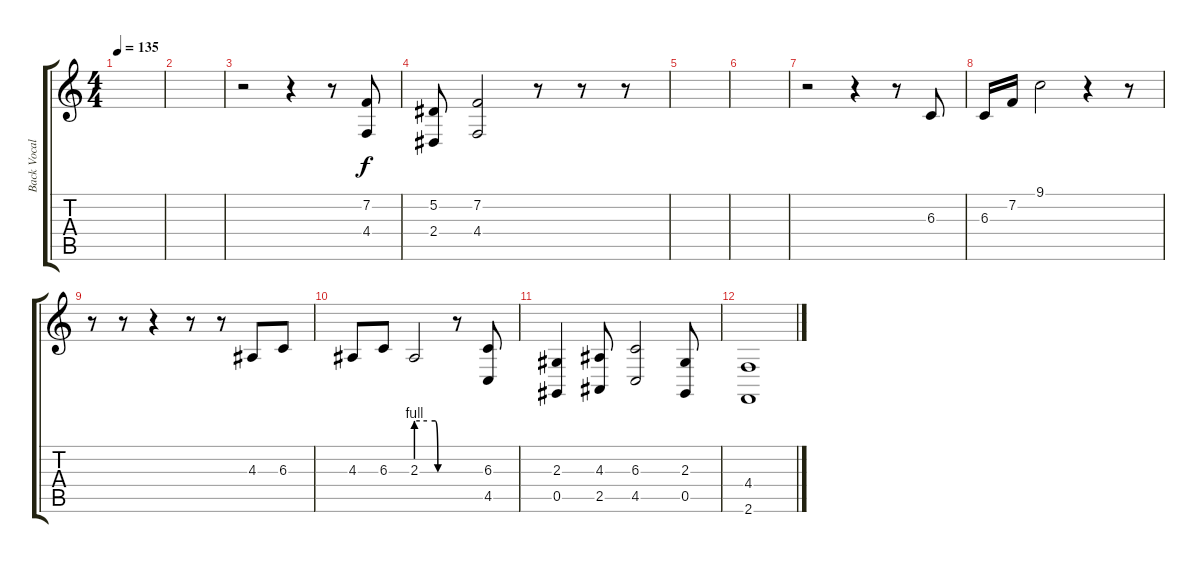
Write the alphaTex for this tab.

\track ("Back Vocal" "Back Vocal") {instrument synthbrass2}
\staff {score tabs}
\tuning (Eb4 Bb3 Gb3 Db3 Ab2 Eb2) {hide}
\ts (4 4)
\tempo 135
\clef g2
\ks c
|
|
r.2 r.4 r.8 (7.2 4.4).8 |
(5.2 2.4).8 (7.2 4.4).2 r.8 r.8 r.8 |
|
|
r.2 r.4 r.8 6.3.8 |
6.3.16 7.2.16 9.1.2 r.4 r.8 |
r.8 r.8 r.4 r.8 r.8 4.3.8 6.3.8 |
4.3.8 6.3.8 2.3{be (custom 0 4 20 4 35 4 40 0 60 0)}.2 r.8 (6.3 4.5).8 |
(2.3 0.5).4 (4.3 2.5).8 (6.3 4.5).2 (2.3 0.5).8 |
(4.4 2.6).1
